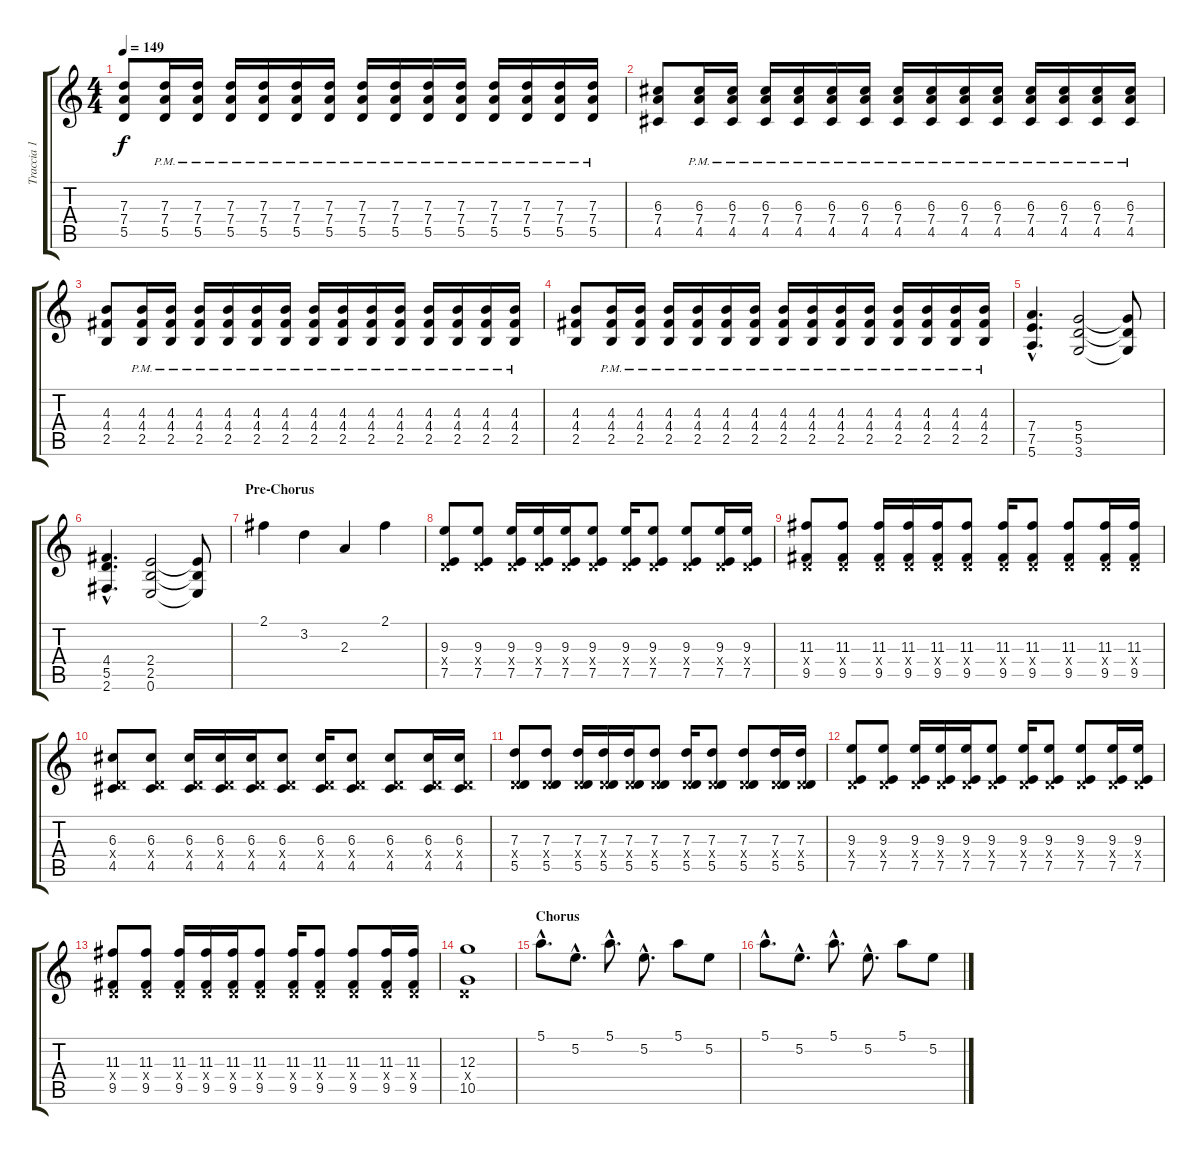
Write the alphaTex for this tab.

\track ("Traccia 1" "Traccia 1") {instrument distortionguitar}
\staff {score tabs}
\tuning (E4 B3 G3 D3 A2 E2) {hide}
\ts (4 4)
\tempo 149
\clef g2
\ks c
(7.3 7.4 5.5).8{dy f} (7.3{pm} 7.4{pm} 5.5{pm}).16 (7.3{pm} 7.4{pm} 5.5{pm}).16 (7.3{pm} 7.4{pm} 5.5{pm}).16 (7.3{pm} 7.4{pm} 5.5{pm}).16 (7.3{pm} 7.4{pm} 5.5{pm}).16 (7.3{pm} 7.4{pm} 5.5{pm}).16 (7.3{pm} 7.4{pm} 5.5{pm}).16 (7.3{pm} 7.4{pm} 5.5{pm}).16 (7.3{pm} 7.4{pm} 5.5{pm}).16 (7.3{pm} 7.4{pm} 5.5{pm}).16 (7.3{pm} 7.4{pm} 5.5{pm}).16 (7.3{pm} 7.4{pm} 5.5{pm}).16 (7.3{pm} 7.4{pm} 5.5{pm}).16 (7.3{pm} 7.4{pm} 5.5{pm}).16 |
(6.3 7.4 4.5).8 (6.3{pm} 7.4{pm} 4.5{pm}).16 (6.3{pm} 7.4{pm} 4.5{pm}).16 (6.3{pm} 7.4{pm} 4.5{pm}).16 (6.3{pm} 7.4{pm} 4.5{pm}).16 (6.3{pm} 7.4{pm} 4.5{pm}).16 (6.3{pm} 7.4{pm} 4.5{pm}).16 (6.3{pm} 7.4{pm} 4.5{pm}).16 (6.3{pm} 7.4{pm} 4.5{pm}).16 (6.3{pm} 7.4{pm} 4.5{pm}).16 (6.3{pm} 7.4{pm} 4.5{pm}).16 (6.3{pm} 7.4{pm} 4.5{pm}).16 (6.3{pm} 7.4{pm} 4.5{pm}).16 (6.3{pm} 7.4{pm} 4.5{pm}).16 (6.3{pm} 7.4{pm} 4.5{pm}).16 |
(4.3 4.4 2.5).8 (4.3{pm} 4.4{pm} 2.5{pm}).16 (4.3{pm} 4.4{pm} 2.5{pm}).16 (4.3{pm} 4.4{pm} 2.5{pm}).16 (4.3{pm} 4.4{pm} 2.5{pm}).16 (4.3{pm} 4.4{pm} 2.5{pm}).16 (4.3{pm} 4.4{pm} 2.5{pm}).16 (4.3{pm} 4.4{pm} 2.5{pm}).16 (4.3{pm} 4.4{pm} 2.5{pm}).16 (4.3{pm} 4.4{pm} 2.5{pm}).16 (4.3{pm} 4.4{pm} 2.5{pm}).16 (4.3{pm} 4.4{pm} 2.5{pm}).16 (4.3{pm} 4.4{pm} 2.5{pm}).16 (4.3{pm} 4.4{pm} 2.5{pm}).16 (4.3{pm} 4.4{pm} 2.5{pm}).16 |
(4.3 4.4 2.5).8 (4.3{pm} 4.4{pm} 2.5{pm}).16 (4.3{pm} 4.4{pm} 2.5{pm}).16 (4.3{pm} 4.4{pm} 2.5{pm}).16 (4.3{pm} 4.4{pm} 2.5{pm}).16 (4.3{pm} 4.4{pm} 2.5{pm}).16 (4.3{pm} 4.4{pm} 2.5{pm}).16 (4.3{pm} 4.4{pm} 2.5{pm}).16 (4.3{pm} 4.4{pm} 2.5{pm}).16 (4.3{pm} 4.4{pm} 2.5{pm}).16 (4.3{pm} 4.4{pm} 2.5{pm}).16 (4.3{pm} 4.4{pm} 2.5{pm}).16 (4.3{pm} 4.4{pm} 2.5{pm}).16 (4.3{pm} 4.4{pm} 2.5{pm}).16 (4.3{pm} 4.4{pm} 2.5{pm}).16 |
(7.4{hac} 7.5{hac} 5.6{hac}).4{d} (5.4 5.5 3.6).2 (5.4{t} 5.5{t} 3.6{t}).8 |
(4.4{hac} 5.5{hac} 2.6{hac}).4{d} (2.4 2.5 0.6).2 (2.4{t} 2.5{t} 0.6{t}).8 |
\section ("" "Pre-Chorus")
2.1.4 3.2.4 2.3.4 2.1.4 |
(9.3 0.4{x} 7.5).8 (9.3 0.4{x} 7.5).8 (9.3 0.4{x} 7.5).16 (9.3 0.4{x} 7.5).16 (9.3 0.4{x} 7.5).16 (9.3 0.4{x} 7.5).8 (9.3 0.4{x} 7.5).16 (9.3 0.4{x} 7.5).8 (9.3 0.4{x} 7.5).8 (9.3 0.4{x} 7.5).16 (9.3 0.4{x} 7.5).16 |
(11.3 0.4{x} 9.5).8 (11.3 0.4{x} 9.5).8 (11.3 0.4{x} 9.5).16 (11.3 0.4{x} 9.5).16 (11.3 0.4{x} 9.5).16 (11.3 0.4{x} 9.5).8 (11.3 0.4{x} 9.5).16 (11.3 0.4{x} 9.5).8 (11.3 0.4{x} 9.5).8 (11.3 0.4{x} 9.5).16 (11.3 0.4{x} 9.5).16 |
(6.3 0.4{x} 4.5).8 (6.3 0.4{x} 4.5).8 (6.3 0.4{x} 4.5).16 (6.3 0.4{x} 4.5).16 (6.3 0.4{x} 4.5).16 (6.3 0.4{x} 4.5).8 (6.3 0.4{x} 4.5).16 (6.3 0.4{x} 4.5).8 (6.3 0.4{x} 4.5).8 (6.3 0.4{x} 4.5).16 (6.3 0.4{x} 4.5).16 |
(7.3 0.4{x} 5.5).8 (7.3 0.4{x} 5.5).8 (7.3 0.4{x} 5.5).16 (7.3 0.4{x} 5.5).16 (7.3 0.4{x} 5.5).16 (7.3 0.4{x} 5.5).8 (7.3 0.4{x} 5.5).16 (7.3 0.4{x} 5.5).8 (7.3 0.4{x} 5.5).8 (7.3 0.4{x} 5.5).16 (7.3 0.4{x} 5.5).16 |
(9.3 0.4{x} 7.5).8 (9.3 0.4{x} 7.5).8 (9.3 0.4{x} 7.5).16 (9.3 0.4{x} 7.5).16 (9.3 0.4{x} 7.5).16 (9.3 0.4{x} 7.5).8 (9.3 0.4{x} 7.5).16 (9.3 0.4{x} 7.5).8 (9.3 0.4{x} 7.5).8 (9.3 0.4{x} 7.5).16 (9.3 0.4{x} 7.5).16 |
(11.3 0.4{x} 9.5).8 (11.3 0.4{x} 9.5).8 (11.3 0.4{x} 9.5).16 (11.3 0.4{x} 9.5).16 (11.3 0.4{x} 9.5).16 (11.3 0.4{x} 9.5).8 (11.3 0.4{x} 9.5).16 (11.3 0.4{x} 9.5).8 (11.3 0.4{x} 9.5).8 (11.3 0.4{x} 9.5).16 (11.3 0.4{x} 9.5).16 |
(12.3 0.4{x} 10.5).1 |
\section ("" "Chorus")
5.1{hac}.8{d} 5.2{hac}.8{d} 5.1{hac}.8{d} 5.2{hac}.8{d} 5.1.8 5.2.8 |
5.1{hac}.8{d} 5.2{hac}.8{d} 5.1{hac}.8{d} 5.2{hac}.8{d} 5.1.8 5.2.8
